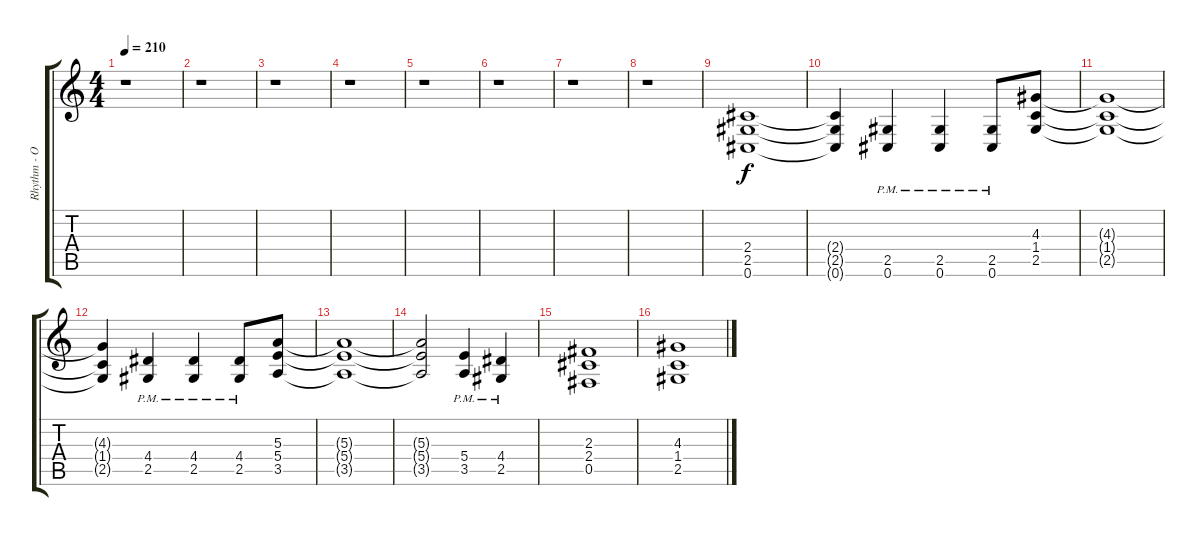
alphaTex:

\track ("Rhythm - Oli Herbert" "Rhythm - O") {instrument distortionguitar}
\staff {score tabs}
\tuning (Db4 Ab3 E3 B2 Gb2 Db2) {hide}
\ts (4 4)
\tempo 210
\clef g2
\ks c
r.1{dy f} |
r.1 |
r.1 |
r.1 |
r.1 |
r.1 |
r.1 |
r.1 |
(2.4 2.5 0.6).1 |
(2.4{t} 2.5{t} 0.6{t}).4 (2.5{pm} 0.6{pm}).4 (2.5{pm} 0.6{pm}).4 (2.5{pm} 0.6{pm}).8 (4.3 1.4 2.5).8 |
(4.3{t} 1.4{t} 2.5{t}).1 |
(4.3{t} 1.4{t} 2.5{t}).4 (4.4{pm} 2.5{pm}).4 (4.4{pm} 2.5{pm}).4 (4.4{pm} 2.5{pm}).8 (5.3 5.4 3.5).8 |
(5.3{t} 5.4{t} 3.5{t}).1 |
(5.3{t} 5.4{t} 3.5{t}).2 (5.4{pm} 3.5{pm}).4 (4.4{pm} 2.5{pm}).4 |
(2.3 2.4 0.5).1 |
(4.3 1.4 2.5).1
